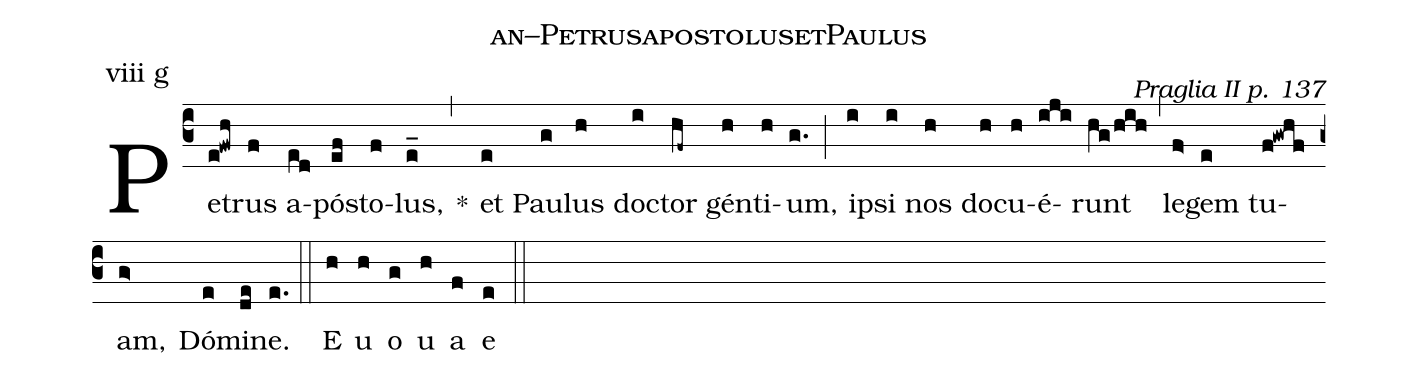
name: an--PetrusapostolusetPaulus;
commentary: Praglia II p. 137;
annotation: viii g;
%%
(c3) Pe(e!fwh)trus(f) a(ed)pó(ef)sto(f)lus,(e_) *(,) et(e) Pau(g)lus(h) do(i)ctor(hf~) gén(h)ti(h)um,(g.) (;) i(i)psi(i) nos(h) do(h)cu(h)é(iji)runt(hg/hih) (,) le(f>)gem(e) tu(f!gwhf)am,(g>) Dó(e)mi(de)ne.(e.) (::) E(h) u(h) o(g) u(h) a(f) e(e) (::)
